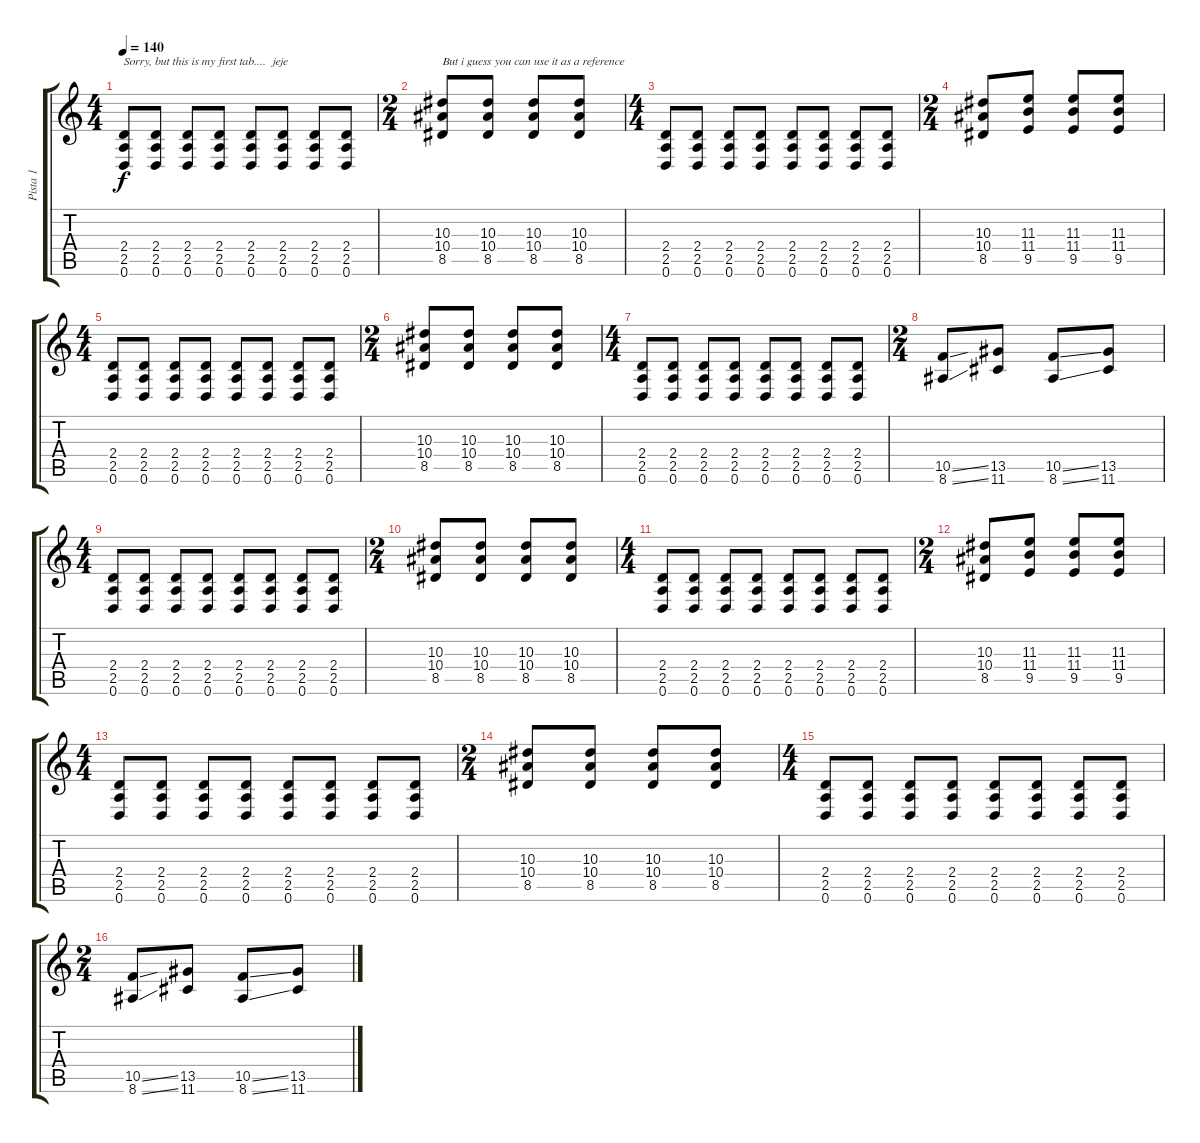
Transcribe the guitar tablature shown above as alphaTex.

\track ("Pista 1" "Pista 1") {instrument distortionguitar}
\staff {score tabs}
\tuning (D4 A3 F3 C3 G2 D2) {hide}
\ts (4 4)
\tempo 140
\clef g2
\ks c
(2.4 2.5 0.6).8{txt "Sorry, but this is my first tab....  jeje " dy f instrument distortionguitar} (2.4 2.5 0.6).8 (2.4 2.5 0.6).8 (2.4 2.5 0.6).8 (2.4 2.5 0.6).8 (2.4 2.5 0.6).8 (2.4 2.5 0.6).8 (2.4 2.5 0.6).8 |
\ts (2 4)
(10.3 10.4 8.5).8{txt "But i guess you can use it as a reference"} (10.3 10.4 8.5).8 (10.3 10.4 8.5).8 (10.3 10.4 8.5).8 |
\ts (4 4)
(2.4 2.5 0.6).8 (2.4 2.5 0.6).8 (2.4 2.5 0.6).8 (2.4 2.5 0.6).8 (2.4 2.5 0.6).8 (2.4 2.5 0.6).8 (2.4 2.5 0.6).8 (2.4 2.5 0.6).8 |
\ts (2 4)
(10.3 10.4 8.5).8 (11.3 11.4 9.5).8 (11.3 11.4 9.5).8 (11.3 11.4 9.5).8 |
\ts (4 4)
(2.4 2.5 0.6).8 (2.4 2.5 0.6).8 (2.4 2.5 0.6).8 (2.4 2.5 0.6).8 (2.4 2.5 0.6).8 (2.4 2.5 0.6).8 (2.4 2.5 0.6).8 (2.4 2.5 0.6).8 |
\ts (2 4)
(10.3 10.4 8.5).8 (10.3 10.4 8.5).8 (10.3 10.4 8.5).8 (10.3 10.4 8.5).8 |
\ts (4 4)
(2.4 2.5 0.6).8 (2.4 2.5 0.6).8 (2.4 2.5 0.6).8 (2.4 2.5 0.6).8 (2.4 2.5 0.6).8 (2.4 2.5 0.6).8 (2.4 2.5 0.6).8 (2.4 2.5 0.6).8 |
\ts (2 4)
(10.5{ss} 8.6{ss}).8 (13.5 11.6).8 (10.5{ss} 8.6{ss}).8 (13.5 11.6).8 |
\ts (4 4)
(2.4 2.5 0.6).8 (2.4 2.5 0.6).8 (2.4 2.5 0.6).8 (2.4 2.5 0.6).8 (2.4 2.5 0.6).8 (2.4 2.5 0.6).8 (2.4 2.5 0.6).8 (2.4 2.5 0.6).8 |
\ts (2 4)
(10.3 10.4 8.5).8 (10.3 10.4 8.5).8 (10.3 10.4 8.5).8 (10.3 10.4 8.5).8 |
\ts (4 4)
(2.4 2.5 0.6).8 (2.4 2.5 0.6).8 (2.4 2.5 0.6).8 (2.4 2.5 0.6).8 (2.4 2.5 0.6).8 (2.4 2.5 0.6).8 (2.4 2.5 0.6).8 (2.4 2.5 0.6).8 |
\ts (2 4)
(10.3 10.4 8.5).8 (11.3 11.4 9.5).8 (11.3 11.4 9.5).8 (11.3 11.4 9.5).8 |
\ts (4 4)
(2.4 2.5 0.6).8 (2.4 2.5 0.6).8 (2.4 2.5 0.6).8 (2.4 2.5 0.6).8 (2.4 2.5 0.6).8 (2.4 2.5 0.6).8 (2.4 2.5 0.6).8 (2.4 2.5 0.6).8 |
\ts (2 4)
(10.3 10.4 8.5).8 (10.3 10.4 8.5).8 (10.3 10.4 8.5).8 (10.3 10.4 8.5).8 |
\ts (4 4)
(2.4 2.5 0.6).8 (2.4 2.5 0.6).8 (2.4 2.5 0.6).8 (2.4 2.5 0.6).8 (2.4 2.5 0.6).8 (2.4 2.5 0.6).8 (2.4 2.5 0.6).8 (2.4 2.5 0.6).8 |
\ts (2 4)
(10.5{ss} 8.6{ss}).8 (13.5 11.6).8 (10.5{ss} 8.6{ss}).8 (13.5 11.6).8
